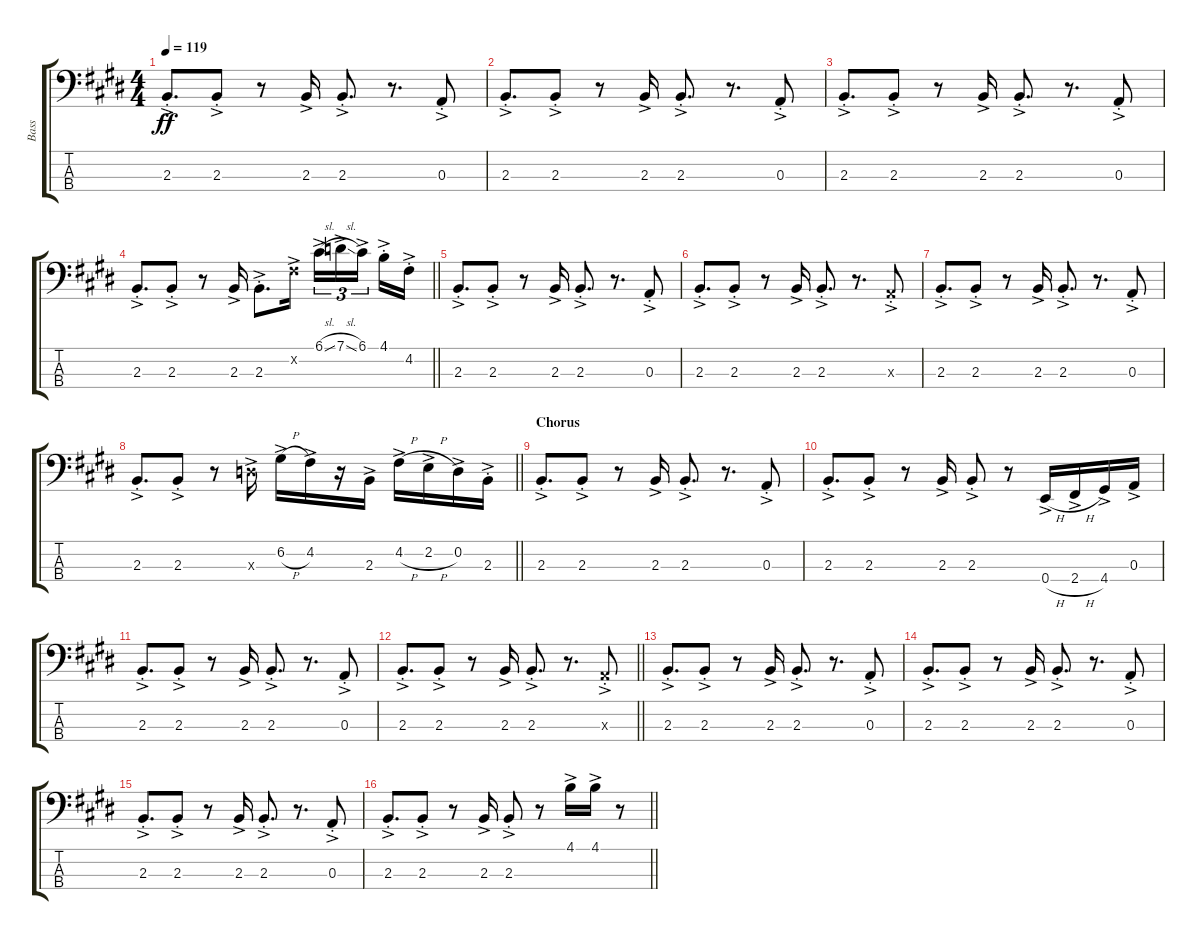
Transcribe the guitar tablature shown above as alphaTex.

\track ("Bass" "Bass") {instrument electricbassfinger}
\staff {score tabs}
\tuning (G2 D2 A1 E1) {hide}
\ts (4 4)
\tempo 119
\clef f4
\ks e
2.3{ac st}.8{d dy ff} 2.3{ac st}.8 r.8 2.3{ac}.16 2.3{ac st}.8{d} r.8{d} 0.3{ac st}.8 |
2.3{ac st}.8{d} 2.3{ac st}.8 r.8 2.3{ac}.16 2.3{ac st}.8{d} r.8{d} 0.3{ac st}.8 |
2.3{ac st}.8{d} 2.3{ac st}.8 r.8 2.3{ac}.16 2.3{ac st}.8{d} r.8{d} 0.3{ac st}.8 |
\barLineRight lightlight
2.3{ac st}.8{d} 2.3{ac st}.8 r.8 2.3{ac}.16 2.3{ac st}.8{d} 4.2{ac x}.16 6.1{sl ac}.16{tu (3 2)} 7.1{sl ac}.16{tu (3 2)} 6.1{ac}.16{tu (3 2) beam splitsecondary} 4.1{ac st}.16 4.2{ac st}.16 |
2.3{ac st}.8{d} 2.3{ac st}.8 r.8 2.3{ac}.16 2.3{ac st}.8{d} r.8{d} 0.3{ac st}.8 |
2.3{ac st}.8{d} 2.3{ac st}.8 r.8 2.3{ac}.16 2.3{ac st}.8{d} r.8{d} 0.3{ac st x}.8 |
2.3{ac st}.8{d} 2.3{ac st}.8 r.8 2.3{ac}.16 2.3{ac st}.8{d} r.8{d} 0.3{ac st}.8 |
\barLineRight lightlight
2.3{ac st}.8{d} 2.3{ac st}.8 r.8 5.3{ac x}.16 6.2{h ac}.16 4.2{ac}.16 r.16 2.3{ac}.16 4.2{h ac}.16 2.2{h ac}.16 0.2{ac}.16 2.3{ac st}.16 |
\section ("" "Chorus")
2.3{ac st}.8{d} 2.3{ac st}.8 r.8 2.3{ac}.16 2.3{ac st}.8{d} r.8{d} 0.3{ac st}.8 |
2.3{ac st}.8{d} 2.3{ac st}.8 r.8 2.3{ac}.16 2.3{ac st}.8 r.8 0.4{h ac}.16 2.4{h ac}.16 4.4{ac}.16 0.3{ac}.16 |
2.3{ac st}.8{d} 2.3{ac st}.8 r.8 2.3{ac}.16 2.3{ac st}.8{d} r.8{d} 0.3{ac st}.8 |
\barLineRight lightlight
2.3{ac st}.8{d} 2.3{ac st}.8 r.8 2.3{ac}.16 2.3{ac st}.8{d} r.8{d} 0.3{ac st x}.8 |
2.3{ac st}.8{d} 2.3{ac st}.8 r.8 2.3{ac}.16 2.3{ac st}.8{d} r.8{d} 0.3{ac st}.8 |
2.3{ac st}.8{d} 2.3{ac st}.8 r.8 2.3{ac}.16 2.3{ac st}.8{d} r.8{d} 0.3{ac st}.8 |
2.3{ac st}.8{d} 2.3{ac st}.8 r.8 2.3{ac}.16 2.3{ac st}.8{d} r.8{d} 0.3{ac st}.8 |
\barLineRight lightlight
2.3{ac st}.8{d} 2.3{ac st}.8 r.8 2.3{ac}.16 2.3{ac st}.8 r.8 4.1{ac}.16 4.1{ac}.16 r.8
